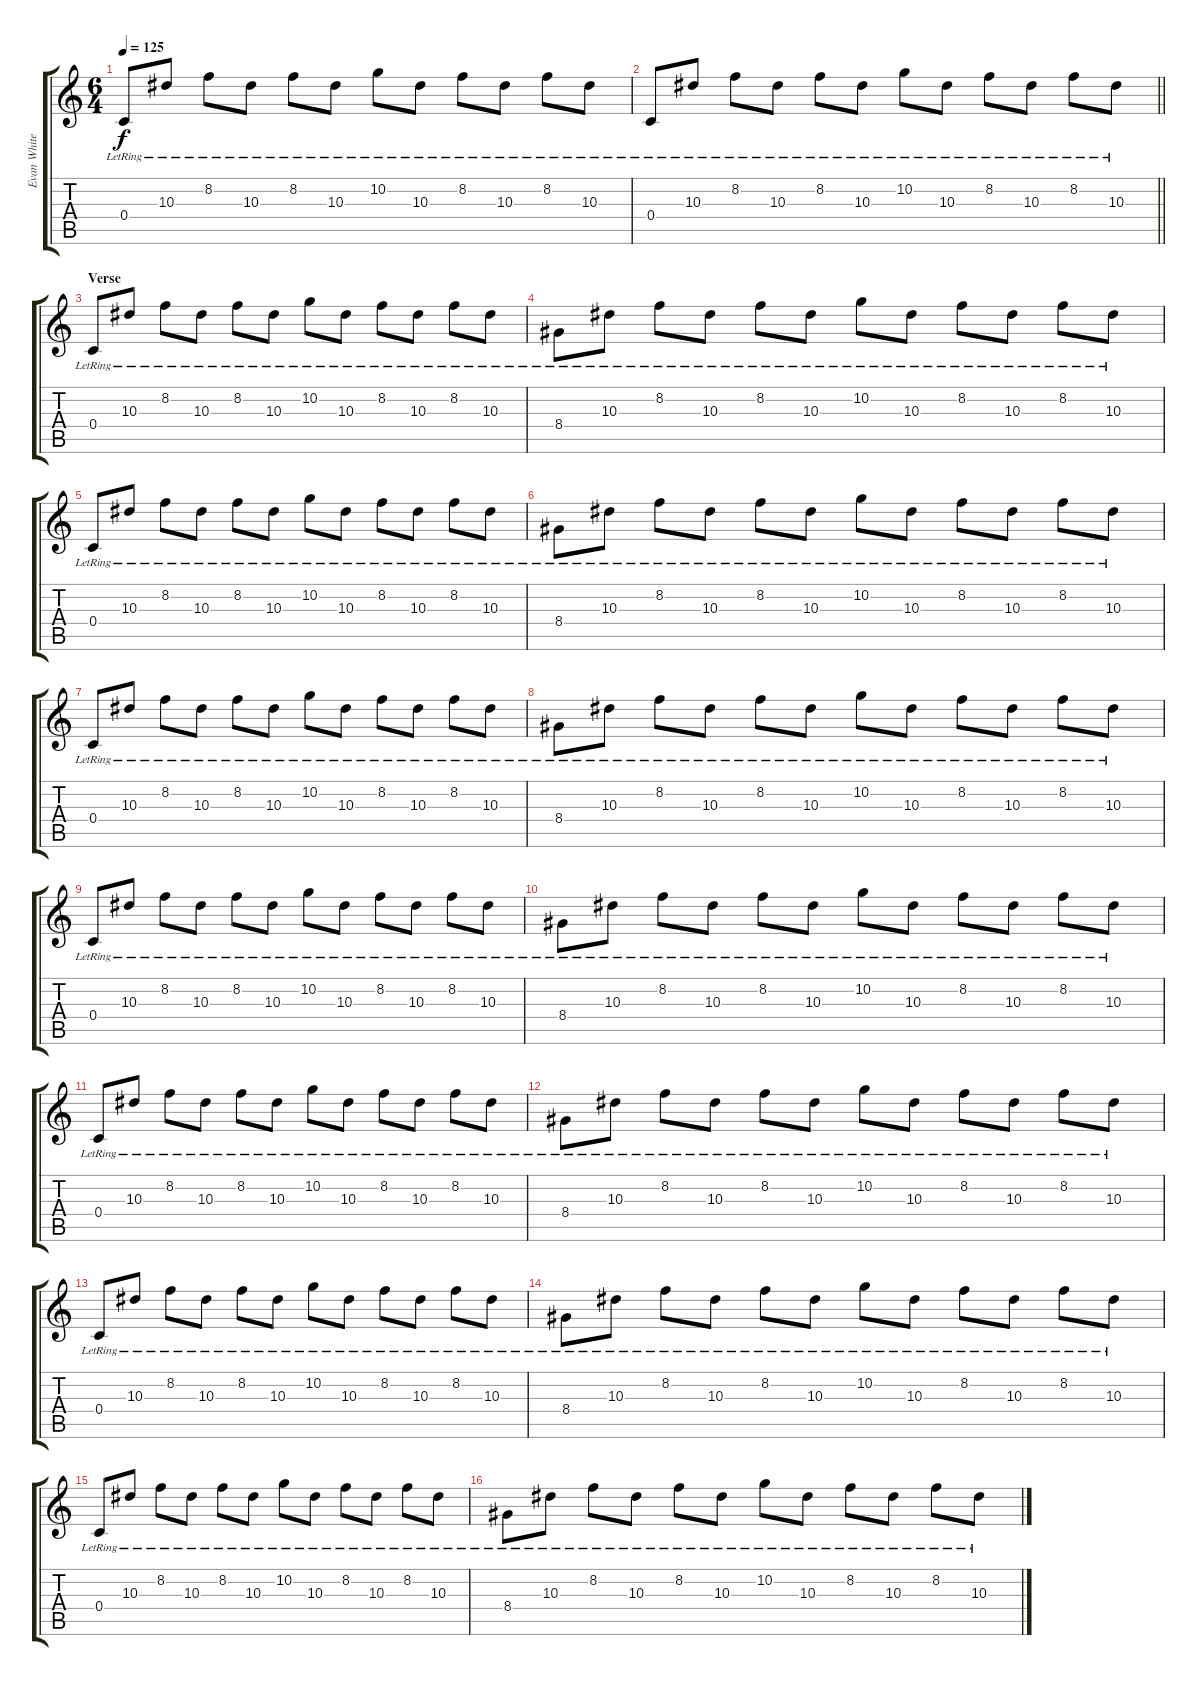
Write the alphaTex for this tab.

\track ("Evan White Gtr.2" "Evan White") {instrument distortionguitar}
\staff {score tabs}
\tuning (D4 A3 F3 C3 G2 C2) {hide}
\ts (6 4)
\tempo 125
\clef g2
\ks c
0.4{lr}.8{dy f} 10.3{lr}.8 8.2{lr}.8 10.3{lr}.8 8.2{lr}.8 10.3{lr}.8 10.2{lr}.8 10.3{lr}.8 8.2{lr}.8 10.3{lr}.8 8.2{lr}.8 10.3{lr}.8 |
\barLineRight lightlight
0.4{lr}.8 10.3{lr}.8 8.2{lr}.8 10.3{lr}.8 8.2{lr}.8 10.3{lr}.8 10.2{lr}.8 10.3{lr}.8 8.2{lr}.8 10.3{lr}.8 8.2{lr}.8 10.3{lr}.8 |
\section ("" "Verse")
0.4{lr}.8 10.3{lr}.8 8.2{lr}.8 10.3{lr}.8 8.2{lr}.8 10.3{lr}.8 10.2{lr}.8 10.3{lr}.8 8.2{lr}.8 10.3{lr}.8 8.2{lr}.8 10.3{lr}.8 |
8.4{lr}.8 10.3{lr}.8 8.2{lr}.8 10.3{lr}.8 8.2{lr}.8 10.3{lr}.8 10.2{lr}.8 10.3{lr}.8 8.2{lr}.8 10.3{lr}.8 8.2{lr}.8 10.3{lr}.8 |
0.4{lr}.8 10.3{lr}.8 8.2{lr}.8 10.3{lr}.8 8.2{lr}.8 10.3{lr}.8 10.2{lr}.8 10.3{lr}.8 8.2{lr}.8 10.3{lr}.8 8.2{lr}.8 10.3{lr}.8 |
8.4{lr}.8 10.3{lr}.8 8.2{lr}.8 10.3{lr}.8 8.2{lr}.8 10.3{lr}.8 10.2{lr}.8 10.3{lr}.8 8.2{lr}.8 10.3{lr}.8 8.2{lr}.8 10.3{lr}.8 |
0.4{lr}.8 10.3{lr}.8 8.2{lr}.8 10.3{lr}.8 8.2{lr}.8 10.3{lr}.8 10.2{lr}.8 10.3{lr}.8 8.2{lr}.8 10.3{lr}.8 8.2{lr}.8 10.3{lr}.8 |
8.4{lr}.8 10.3{lr}.8 8.2{lr}.8 10.3{lr}.8 8.2{lr}.8 10.3{lr}.8 10.2{lr}.8 10.3{lr}.8 8.2{lr}.8 10.3{lr}.8 8.2{lr}.8 10.3{lr}.8 |
0.4{lr}.8 10.3{lr}.8 8.2{lr}.8 10.3{lr}.8 8.2{lr}.8 10.3{lr}.8 10.2{lr}.8 10.3{lr}.8 8.2{lr}.8 10.3{lr}.8 8.2{lr}.8 10.3{lr}.8 |
8.4{lr}.8 10.3{lr}.8 8.2{lr}.8 10.3{lr}.8 8.2{lr}.8 10.3{lr}.8 10.2{lr}.8 10.3{lr}.8 8.2{lr}.8 10.3{lr}.8 8.2{lr}.8 10.3{lr}.8 |
0.4{lr}.8 10.3{lr}.8 8.2{lr}.8 10.3{lr}.8 8.2{lr}.8 10.3{lr}.8 10.2{lr}.8 10.3{lr}.8 8.2{lr}.8 10.3{lr}.8 8.2{lr}.8 10.3{lr}.8 |
8.4{lr}.8 10.3{lr}.8 8.2{lr}.8 10.3{lr}.8 8.2{lr}.8 10.3{lr}.8 10.2{lr}.8 10.3{lr}.8 8.2{lr}.8 10.3{lr}.8 8.2{lr}.8 10.3{lr}.8 |
0.4{lr}.8 10.3{lr}.8 8.2{lr}.8 10.3{lr}.8 8.2{lr}.8 10.3{lr}.8 10.2{lr}.8 10.3{lr}.8 8.2{lr}.8 10.3{lr}.8 8.2{lr}.8 10.3{lr}.8 |
8.4{lr}.8 10.3{lr}.8 8.2{lr}.8 10.3{lr}.8 8.2{lr}.8 10.3{lr}.8 10.2{lr}.8 10.3{lr}.8 8.2{lr}.8 10.3{lr}.8 8.2{lr}.8 10.3{lr}.8 |
0.4{lr}.8 10.3{lr}.8 8.2{lr}.8 10.3{lr}.8 8.2{lr}.8 10.3{lr}.8 10.2{lr}.8 10.3{lr}.8 8.2{lr}.8 10.3{lr}.8 8.2{lr}.8 10.3{lr}.8 |
8.4{lr}.8 10.3{lr}.8 8.2{lr}.8 10.3{lr}.8 8.2{lr}.8 10.3{lr}.8 10.2{lr}.8 10.3{lr}.8 8.2{lr}.8 10.3{lr}.8 8.2{lr}.8 10.3{lr}.8
